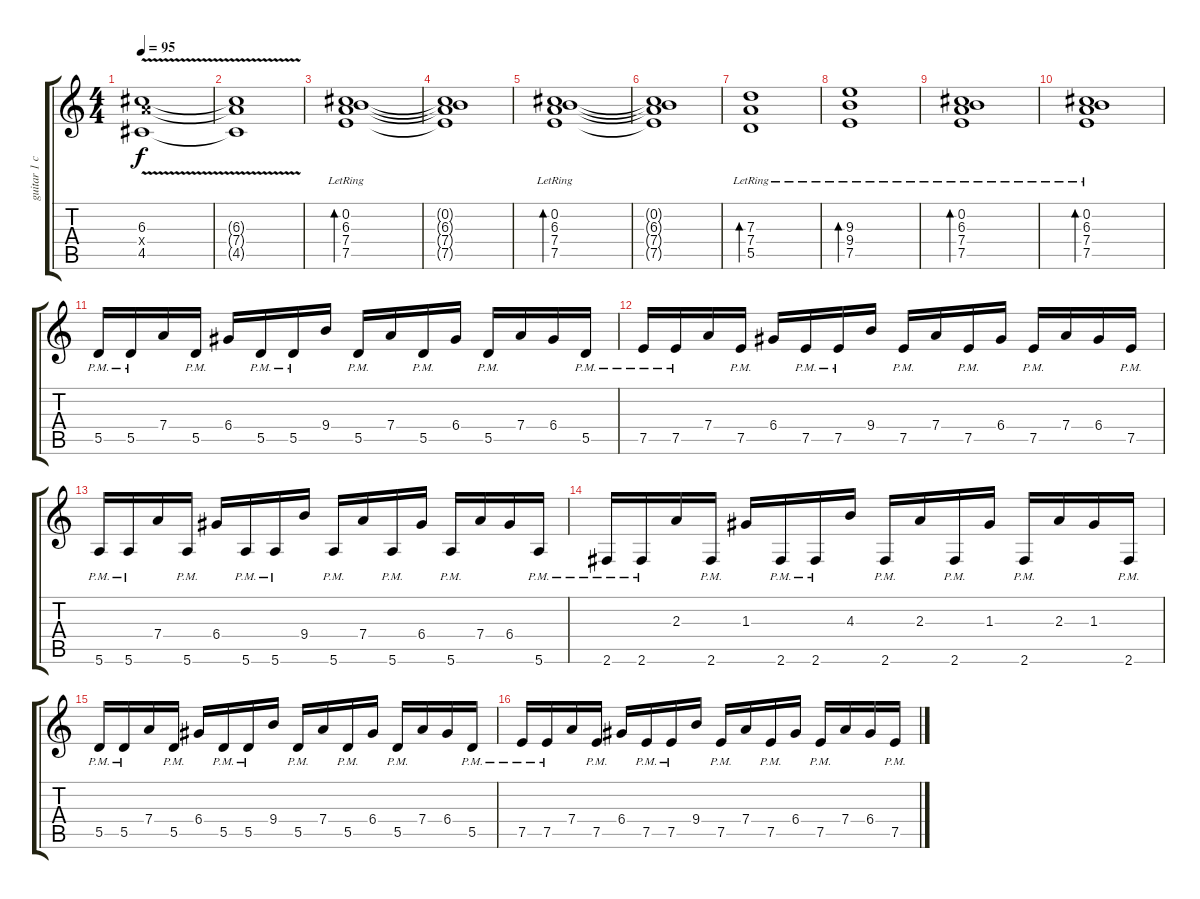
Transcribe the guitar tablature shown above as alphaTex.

\track ("guitar 1 clean" "guitar 1 c") {instrument electricguitarclean}
\staff {score tabs}
\tuning (E4 B3 G3 D3 A2 E2) {hide}
\ts (4 4)
\tempo 95
\clef g2
\ks c
(6.3 7.4{x} 4.5{v}).1{dy f} |
(6.3{t} 7.4{t} 4.5{t}).1 |
(0.2{lr} 6.3{lr} 7.4{lr} 7.5{lr}).1{bd 240 instrument electricguitarclean} |
(0.2{t} 6.3{t} 7.4{t} 7.5{t}).1 |
(0.2{lr} 6.3{lr} 7.4{lr} 7.5{lr}).1{bd 240} |
(0.2{t} 6.3{t} 7.4{t} 7.5{t}).1 |
(7.3{lr} 7.4{lr} 5.5{lr}).1{bd 240} |
(9.3{lr} 9.4{lr} 7.5{lr}).1{bd 240} |
(0.2{lr} 6.3{lr} 7.4{lr} 7.5{lr}).1{bd 240} |
(0.2{lr} 6.3{lr} 7.4{lr} 7.5{lr}).1{bd 240} |
5.5{pm}.16{instrument distortionguitar} 5.5{pm}.16 7.4.16 5.5{pm}.16 6.4.16 5.5{pm}.16 5.5{pm}.16 9.4.16 5.5{pm}.16 7.4.16 5.5{pm}.16 6.4.16 5.5{pm}.16 7.4.16 6.4.16 5.5{pm}.16 |
7.5{pm}.16 7.5{pm}.16 7.4.16 7.5{pm}.16 6.4.16 7.5{pm}.16 7.5{pm}.16 9.4.16 7.5{pm}.16 7.4.16 7.5{pm}.16 6.4.16 7.5{pm}.16 7.4.16 6.4.16 7.5{pm}.16 |
5.6{pm}.16 5.6{pm}.16 7.4.16 5.6{pm}.16 6.4.16 5.6{pm}.16 5.6{pm}.16 9.4.16 5.6{pm}.16 7.4.16 5.6{pm}.16 6.4.16 5.6{pm}.16 7.4.16 6.4.16 5.6{pm}.16 |
2.6{pm}.16 2.6{pm}.16 2.3.16 2.6{pm}.16 1.3.16 2.6{pm}.16 2.6{pm}.16 4.3.16 2.6{pm}.16 2.3.16 2.6{pm}.16 1.3.16 2.6{pm}.16 2.3.16 1.3.16 2.6{pm}.16 |
5.5{pm}.16 5.5{pm}.16 7.4.16 5.5{pm}.16 6.4.16 5.5{pm}.16 5.5{pm}.16 9.4.16 5.5{pm}.16 7.4.16 5.5{pm}.16 6.4.16 5.5{pm}.16 7.4.16 6.4.16 5.5{pm}.16 |
7.5{pm}.16 7.5{pm}.16 7.4.16 7.5{pm}.16 6.4.16 7.5{pm}.16 7.5{pm}.16 9.4.16 7.5{pm}.16 7.4.16 7.5{pm}.16 6.4.16 7.5{pm}.16 7.4.16 6.4.16 7.5{pm}.16
